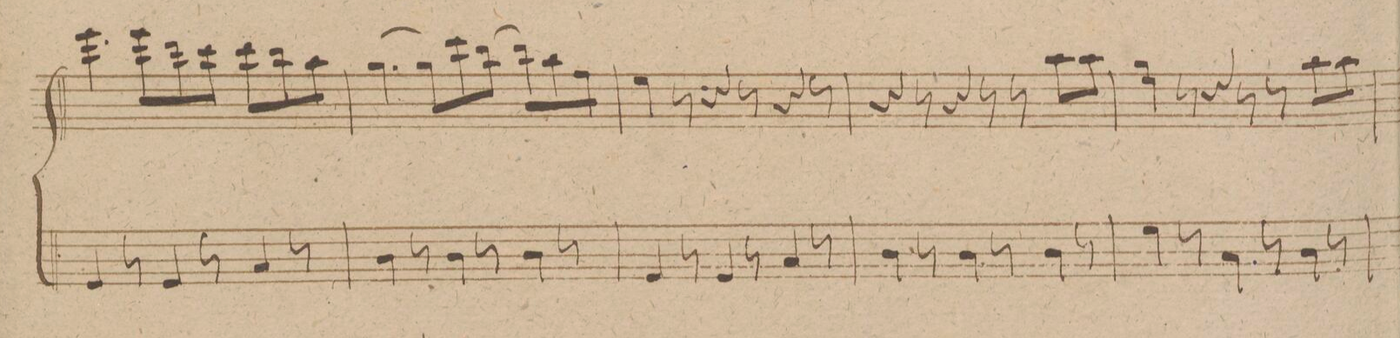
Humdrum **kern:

**kern
*I"Organo.
*clefF4
*k[f#]
*M9/8
4GG/
8r
4GG/
8r
4C/
8r
=45
4D\
8r
4D\
8r
4D\
8r
=46
4GG/
8r
4GG/
8r
4C/
8r
=47
4D\
8r
4D\
8r
4D\
8r
=48
4G\
8r
4C\
8r
4D\
8r
=49
*-
